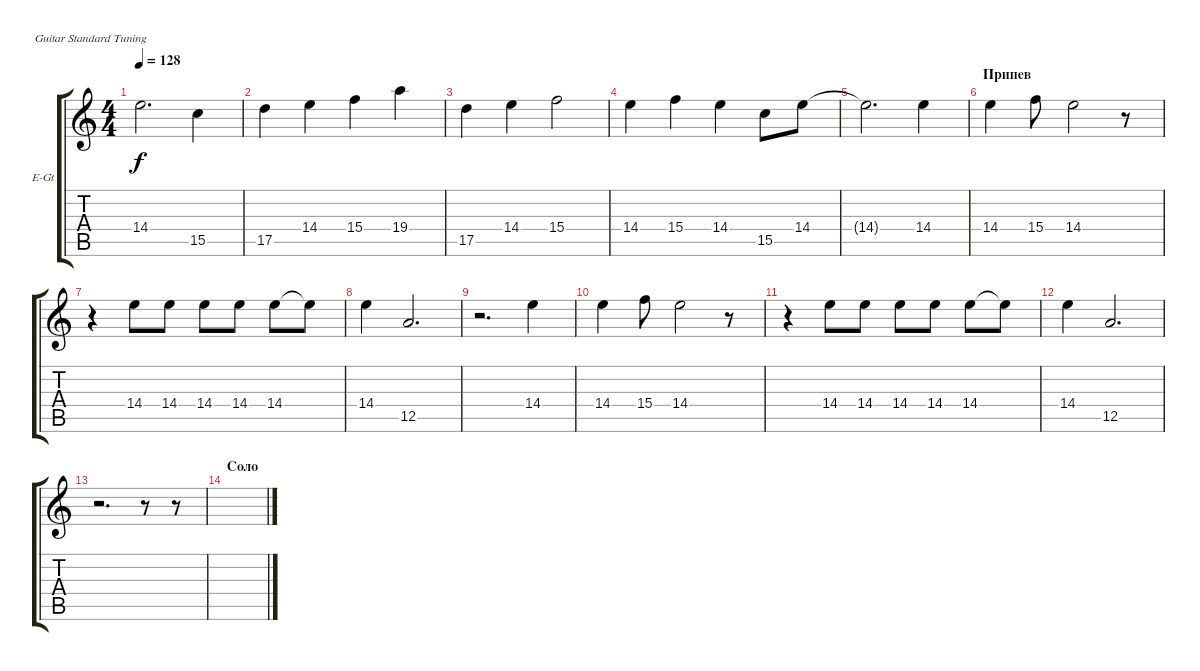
\defaultSystemsLayout 4
\bracketExtendMode groupsimilarinstruments
\firstSystemTrackNameOrientation horizontal
\otherSystemsTrackNameOrientation horizontal
\track ("Electric Guitar" "E-Gt") {instrument electricguitarclean}
\staff {score tabs}
\tuning (E4 B3 G3 D3 A2 E2)
\ts (4 4)
\tempo 128
\clef g2
\scale
0.333333
\ks c
14.4{t}.2{d dy f} 15.5.4 |
\scale
0.333333 17.5.4 14.4.4 15.4.4 19.4.4 |
\scale
0.333333 17.5.4 14.4.4 15.4.2 |
\scale
0.333333 14.4.4 15.4.4 14.4.4 15.5.8 14.4.8 |
\scale
0.333333 14.4{t}.2{d} 14.4.4 |
\section ("" "Припев")
\scale
0.333333 14.4.4 15.4.8 14.4.2 r.8 |
\scale
0.333333 r.4 14.4.8 14.4.8 14.4.8 14.4.8 14.4.8 14.4{t}.8 |
\scale
0.333333 14.4.4 12.5.2{d} |
\scale
0.333333 r.2{d} 14.4.4 |
\scale
0.333333 14.4.4 15.4.8 14.4.2 r.8 |
\scale
0.333333 r.4 14.4.8 14.4.8 14.4.8 14.4.8 14.4.8 14.4{t}.8 |
\scale
0.333333 14.4.4 12.5.2{d} |
\scale
0.333333 r.2{d} r.8 r.8 |
\section ("" "Соло")
\scale
0.333333 |
\scale
0.333333 |
\scale
0.333333
